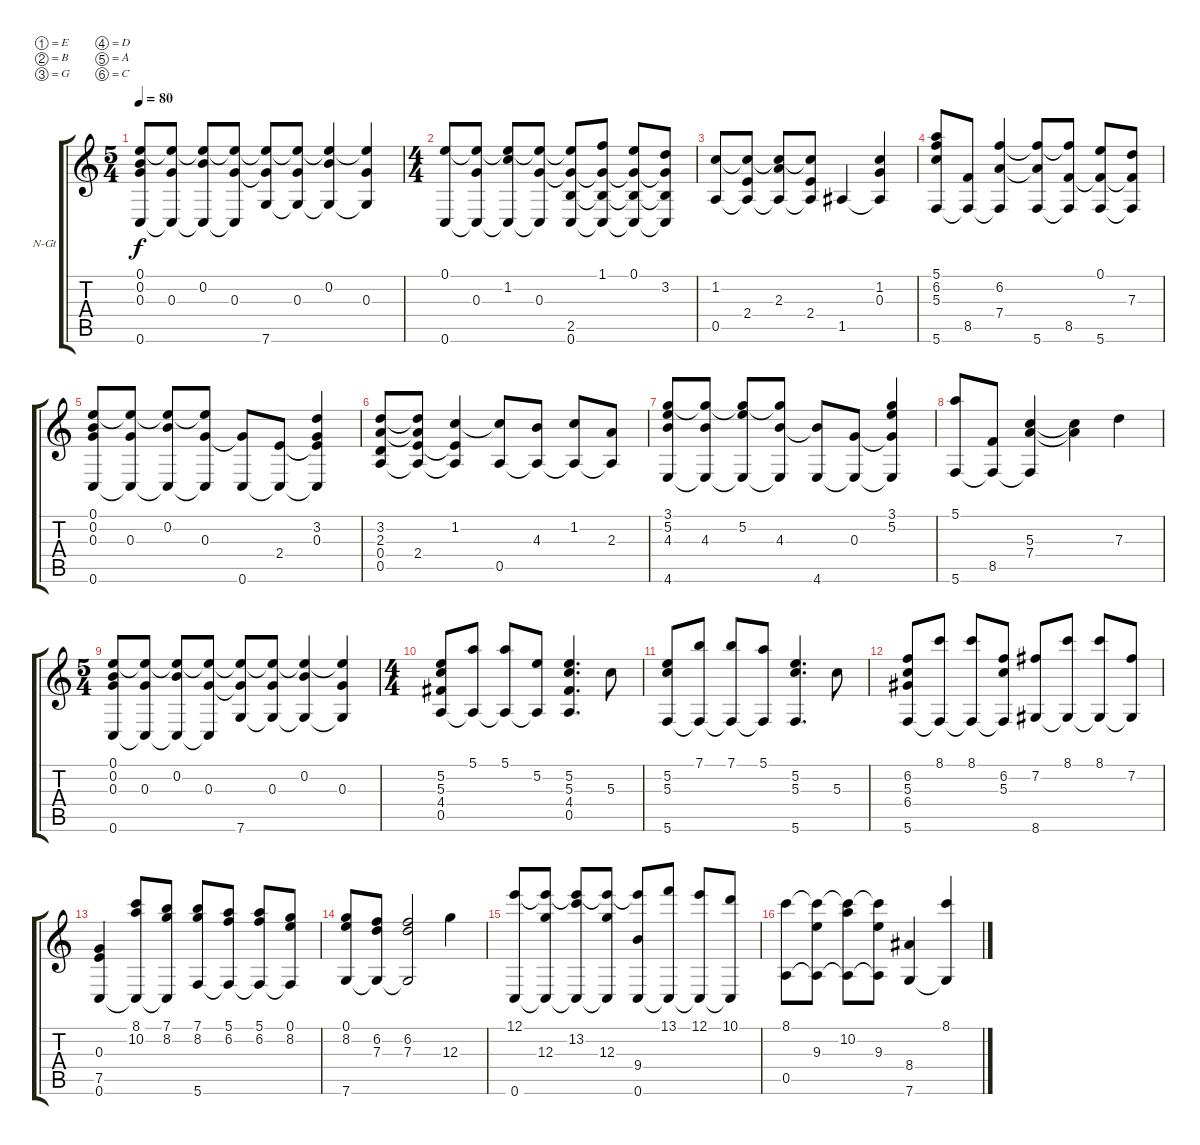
\bracketExtendMode groupsimilarinstruments
\firstSystemTrackNameOrientation horizontal
\otherSystemsTrackNameOrientation horizontal
\track ("Ennio Morricone" "N-Gt") {instrument acousticguitarnylon}
\staff {score tabs}
\tuning (E4 B3 G3 D3 A2 C2)
\ts (5 4)
\tempo 80
\clef g2
\ks c
(0.1 0.2 0.3 0.6).8{dy f} (0.3 0.6{t} 0.1{t}).8 (0.2 0.6{t} 0.1{t}).8 (0.3 0.6{t} 0.1{t}).8 (0.3{t} 7.6 0.1{t}).8 (0.3 0.1{t} 7.6{t}).8 (0.2 0.1{t} 7.6{t}).4 (0.1{t} 0.3 7.6{t}).4 |
\ts (4 4)
(0.1 0.6).8 (0.3 0.6{t} 0.1{t}).8 (1.2 0.6{t} 0.1{t}).8 (0.3 0.6{t} 0.1{t}).8 (0.1{t} 0.3{t} 2.5 0.6).8 (1.1 0.3{t} 2.5{t} 0.6{t}).8 (0.1 0.3{t} 2.5{t} 0.6{t}).8 (3.2 0.3{t} 2.5{t} 0.6{t}).8 |
(1.2 0.5).8 (2.4 1.2{t} 0.5{t}).8 (2.3 1.2{t} 0.5{t}).8 (1.2{t} 2.4 0.5{t}).8 1.5.4 (1.2 0.3 1.5{t}).4 |
(5.1 6.2 5.3 5.6).8 (8.5 5.6{t}).8 (6.2 7.4 5.6{t}).4 (7.4{t} 5.6 6.2{t}).8 (6.2{t} 8.5 5.6{t}).8 (0.1 8.5{t} 5.6).8 (7.3 8.5{t} 5.6{t}).8 |
(0.1 0.2 0.3 0.6).8 (0.3 0.1{t} 0.6{t}).8 (0.2 0.1{t} 0.6{t}).8 (0.1{t} 0.3 0.6{t}).8 (0.3{t} 0.6).8 (2.4 0.6{t}).8 (3.2 0.3 2.4{t} 0.6{t}).4 |
(3.2 2.3 0.4 0.5).8 (3.2{t} 2.3{t} 2.4 0.5{t}).8 (1.2 2.4{t} 0.5{t}).4 (1.2{t} 0.5).8 (4.3 0.5{t}).8 (1.2 0.5{t}).8 (2.3 0.5{t}).8 |
(3.1 5.2 4.3 4.6).8 (4.3 3.1{t} 4.6{t}).8 (5.2 3.1{t} 4.6{t}).8 (3.1{t} 4.3 4.6{t}).8 (4.3{t} 4.6).8 (0.3 4.6{t}).8 (3.1 5.2 0.3{t} 4.6{t}).4 |
(5.1 5.6).8 (8.5 5.6{t}).8 (5.3 7.4 5.6{t}).4 (5.3{t} 7.4{t}).4 7.3.4 |
\ts (5 4)
(0.1 0.2 0.3 0.6).8 (0.3 0.6{t} 0.1{t}).8 (0.2 0.6{t} 0.1{t}).8 (0.3 0.6{t} 0.1{t}).8 (0.3{t} 7.6 0.1{t}).8 (0.3 0.1{t} 7.6{t}).8 (0.2 0.1{t} 7.6{t}).4 (0.1{t} 0.3 7.6{t}).4 |
\ts (4 4)
(5.2 5.3 4.4 0.5).8 (5.1 0.5{t}).8 (5.1 0.5{t}).8 (5.2 0.5{t}).8 (5.2 5.3 4.4 0.5).4{d} 5.3.8 |
(5.2 5.3 5.6).8 (7.1 5.6{t}).8 (7.1 5.6{t}).8 (5.1 5.6{t}).8 (5.2 5.3 5.6).4{d} 5.3.8 |
(6.2 5.3 6.4 5.6).8 (8.1 5.6{t}).8 (8.1 5.6{t}).8 (6.2 5.3 5.6{t}).8 (7.2 8.6).8 (8.1 8.6{t}).8 (8.1 8.6{t}).8 (7.2 8.6{t}).8 |
(0.3 7.5 0.6).4 (8.1 10.2 0.6{t}).8 (7.1 8.2 0.6{t}).8 (7.1 8.2 5.6).8 (5.1 6.2 5.6{t}).8 (5.1 6.2 5.6{t}).8 (0.1 8.2 5.6{t}).8 |
(0.1 8.2 7.6).8 (6.2 7.3 7.6{t}).8 (6.2 7.3 7.6{t}).2 12.3.4 |
(12.1 0.6).8 (12.3 0.6{t} 12.1{t}).8 (13.2 0.6{t} 12.1{t}).8 (12.3 0.6{t} 12.1{t}).8 (12.1{t} 9.4 0.6).8 (13.1 0.6{t}).8 (12.1 0.6{t}).8 (10.1 0.6{t}).8 |
(8.1 0.5).8 (9.3 8.1{t} 0.5{t}).8 (10.2 8.1{t} 0.5{t}).8 (8.1{t} 9.3 0.5{t}).8 (8.4 7.6).4 (8.1 7.6{t}).4
